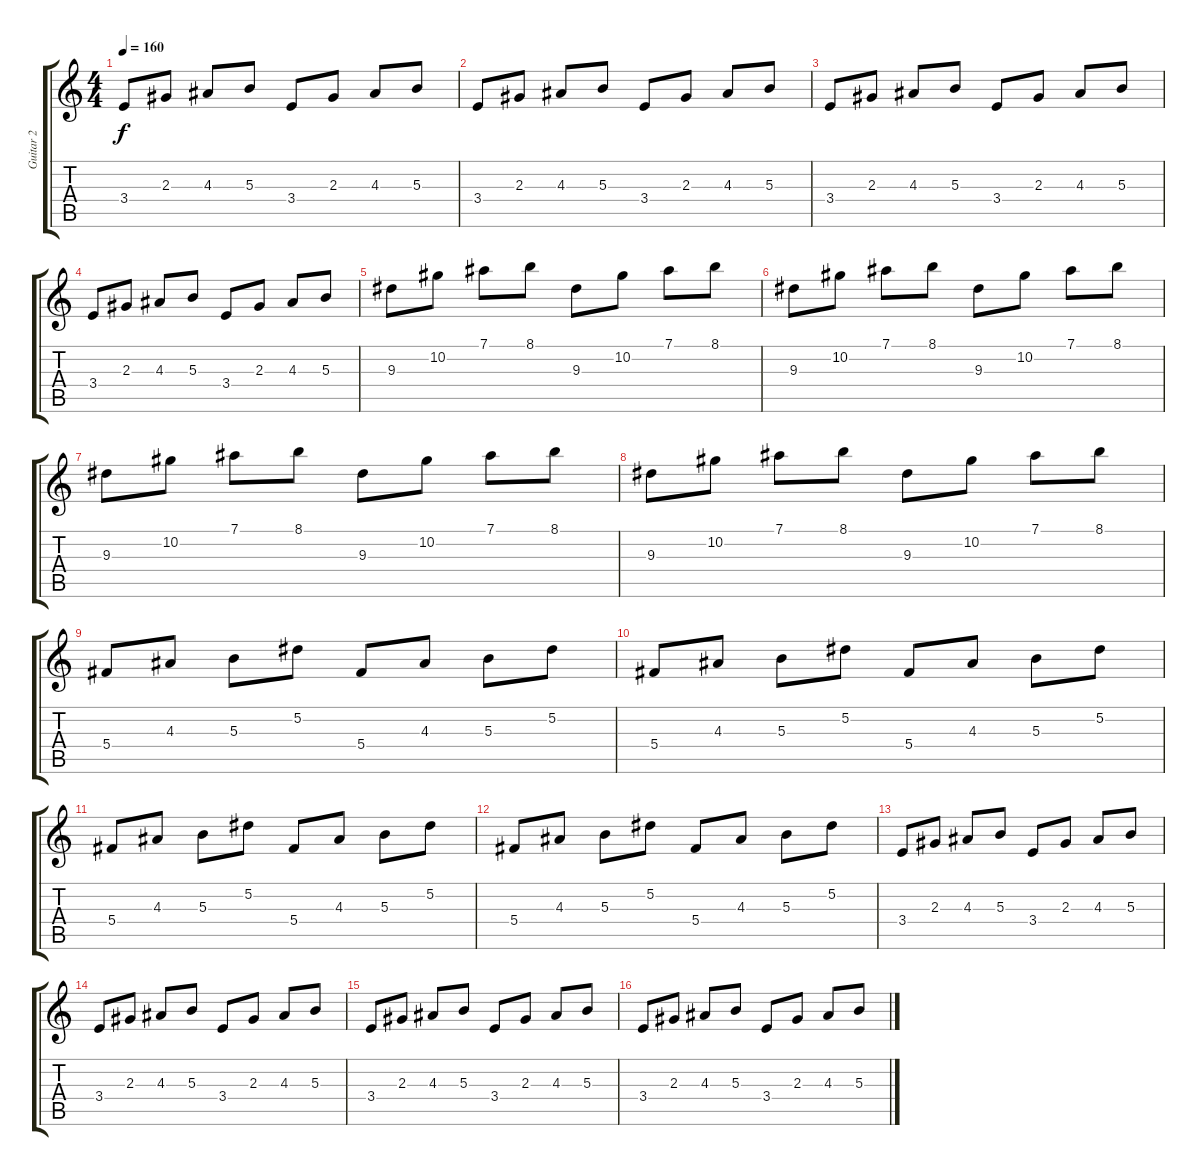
\track ("Guitar 2" "Guitar 2") {instrument overdrivenguitar}
\staff {score tabs}
\tuning (Eb4 Bb3 Gb3 Db3 Ab2 Db2) {hide}
\ts (4 4)
\tempo 160
\clef g2
\ks c
3.4.8{dy f} 2.3.8 4.3.8 5.3.8 3.4.8 2.3.8 4.3.8 5.3.8 |
3.4.8 2.3.8 4.3.8 5.3.8 3.4.8 2.3.8 4.3.8 5.3.8 |
3.4.8 2.3.8 4.3.8 5.3.8 3.4.8 2.3.8 4.3.8 5.3.8 |
3.4.8 2.3.8 4.3.8 5.3.8 3.4.8 2.3.8 4.3.8 5.3.8 |
9.3.8 10.2.8 7.1.8 8.1.8 9.3.8 10.2.8 7.1.8 8.1.8 |
9.3.8 10.2.8 7.1.8 8.1.8 9.3.8 10.2.8 7.1.8 8.1.8 |
9.3.8 10.2.8 7.1.8 8.1.8 9.3.8 10.2.8 7.1.8 8.1.8 |
9.3.8 10.2.8 7.1.8 8.1.8 9.3.8 10.2.8 7.1.8 8.1.8 |
5.4.8 4.3.8 5.3.8 5.2.8 5.4.8 4.3.8 5.3.8 5.2.8 |
5.4.8 4.3.8 5.3.8 5.2.8 5.4.8 4.3.8 5.3.8 5.2.8 |
5.4.8 4.3.8 5.3.8 5.2.8 5.4.8 4.3.8 5.3.8 5.2.8 |
5.4.8 4.3.8 5.3.8 5.2.8 5.4.8 4.3.8 5.3.8 5.2.8 |
3.4.8 2.3.8 4.3.8 5.3.8 3.4.8 2.3.8 4.3.8 5.3.8 |
3.4.8 2.3.8 4.3.8 5.3.8 3.4.8 2.3.8 4.3.8 5.3.8 |
3.4.8 2.3.8 4.3.8 5.3.8 3.4.8 2.3.8 4.3.8 5.3.8 |
3.4.8 2.3.8 4.3.8 5.3.8 3.4.8 2.3.8 4.3.8 5.3.8
